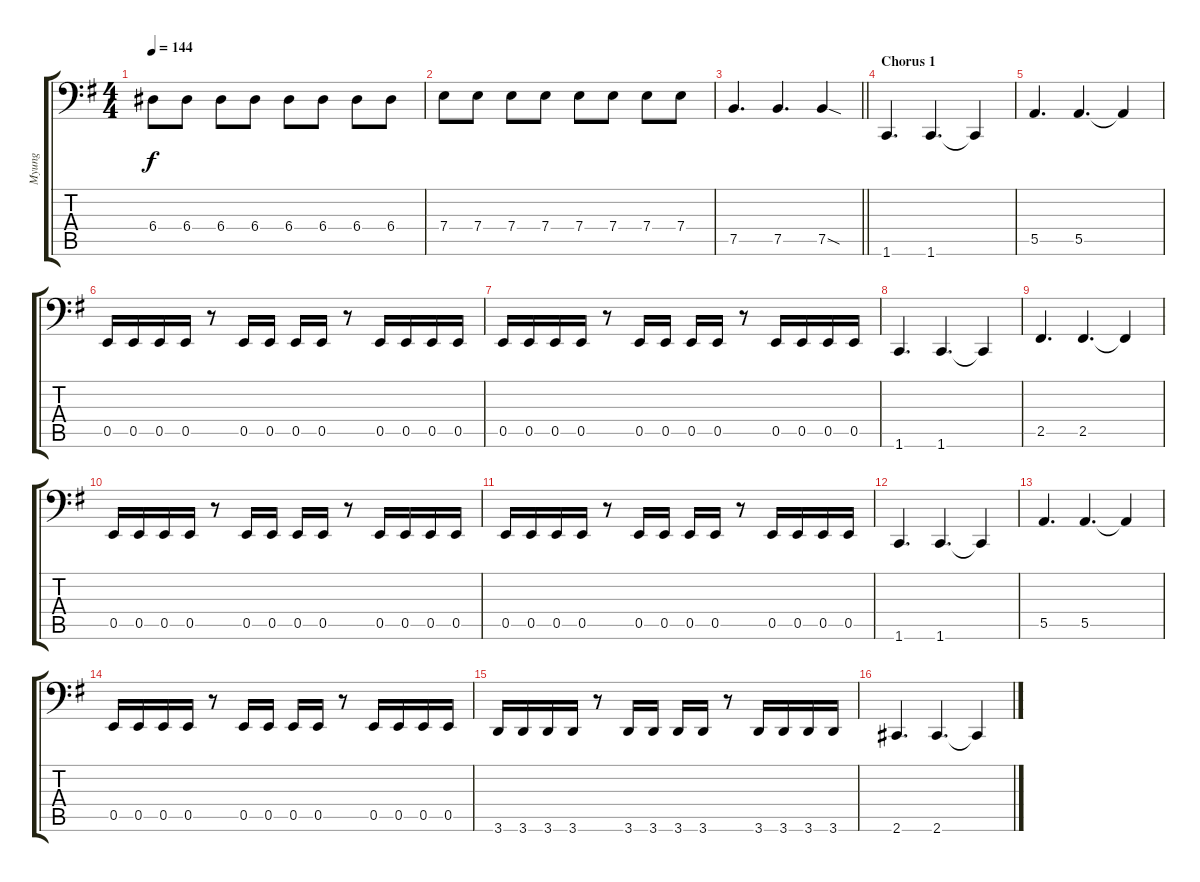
\track ("Myung" "Myung") {instrument electricbassfinger}
\staff {score tabs}
\tuning (C3 G2 D2 A1 E1 B0) {hide}
\ts (4 4)
\tempo 144
\clef f4
\ks eminor
6.4.8{dy f} 6.4.8 6.4.8 6.4.8 6.4.8 6.4.8 6.4.8 6.4.8 |
7.4.8 7.4.8 7.4.8 7.4.8 7.4.8 7.4.8 7.4.8 7.4.8 |
\barLineRight lightlight
7.5.4{d} 7.5.4{d} 7.5{sod}.4 |
\section ("" "Chorus 1")
1.6.4{d} 1.6.4{d} 1.6{t}.4 |
5.5.4{d} 5.5.4{d} 5.5{t}.4 |
0.5.16 0.5.16 0.5.16 0.5.16 r.8 0.5.16 0.5.16 0.5.16 0.5.16 r.8 0.5.16 0.5.16 0.5.16 0.5.16 |
0.5.16 0.5.16 0.5.16 0.5.16 r.8 0.5.16 0.5.16 0.5.16 0.5.16 r.8 0.5.16 0.5.16 0.5.16 0.5.16 |
1.6.4{d} 1.6.4{d} 1.6{t}.4 |
2.5.4{d} 2.5.4{d} 2.5{t}.4 |
0.5.16 0.5.16 0.5.16 0.5.16 r.8 0.5.16 0.5.16 0.5.16 0.5.16 r.8 0.5.16 0.5.16 0.5.16 0.5.16 |
0.5.16 0.5.16 0.5.16 0.5.16 r.8 0.5.16 0.5.16 0.5.16 0.5.16 r.8 0.5.16 0.5.16 0.5.16 0.5.16 |
1.6.4{d} 1.6.4{d} 1.6{t}.4 |
5.5.4{d} 5.5.4{d} 5.5{t}.4 |
0.5.16 0.5.16 0.5.16 0.5.16 r.8 0.5.16 0.5.16 0.5.16 0.5.16 r.8 0.5.16 0.5.16 0.5.16 0.5.16 |
3.6.16 3.6.16 3.6.16 3.6.16 r.8 3.6.16 3.6.16 3.6.16 3.6.16 r.8 3.6.16 3.6.16 3.6.16 3.6.16 |
2.6.4{d} 2.6.4{d} 2.6{t}.4
